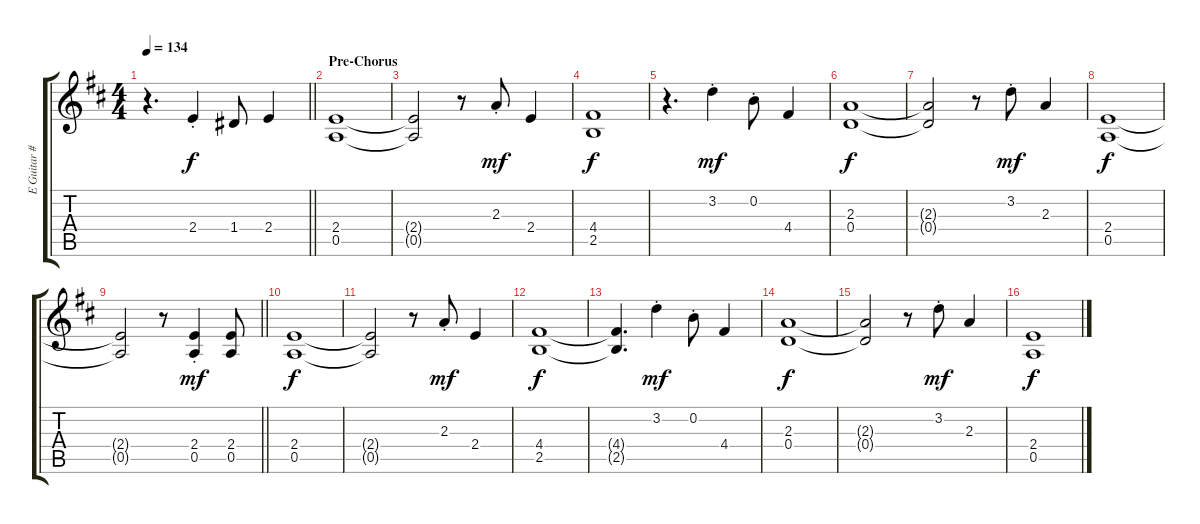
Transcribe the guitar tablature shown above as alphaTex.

\track ("E Guitar #1" "E Guitar #") {instrument overdrivenguitar}
\staff {score tabs}
\tuning (E4 B3 G3 D3 A2 E2) {hide}
\ts (4 4)
\tempo 134
\clef g2
\barLineRight lightlight
\ks d
r.4{d dy ff} 2.4{st}.4{dy f} 1.4.8 2.4.4 |
\section ("" "Pre-Chorus")
(2.4 0.5).1 |
(2.4{t} 0.5{t}).2 r.8 2.3{st}.8{dy mf} 2.4.4 |
(4.4 2.5).1{dy f} |
r.4{d} 3.2{st}.4{dy mf} 0.2{st}.8 4.4.4 |
(2.3 0.4).1{dy f} |
(2.3{t} 0.4{t}).2 r.8 3.2{st}.8{dy mf} 2.3.4 |
(2.4 0.5).1{dy f} |
\barLineRight lightlight
(2.4{t} 0.5{t}).2 r.8 (2.4{st} 0.5{st}).4{dy mf} (2.4 0.5).8 |
(2.4 0.5).1{dy f} |
(2.4{t} 0.5{t}).2 r.8 2.3{st}.8{dy mf} 2.4.4 |
(4.4 2.5).1{dy f} |
(4.4{t} 2.5{t}).4{d} 3.2{st}.4{dy mf} 0.2{st}.8 4.4.4 |
(2.3 0.4).1{dy f} |
(2.3{t} 0.4{t}).2 r.8 3.2{st}.8{dy mf} 2.3.4 |
(2.4 0.5).1{dy f}
